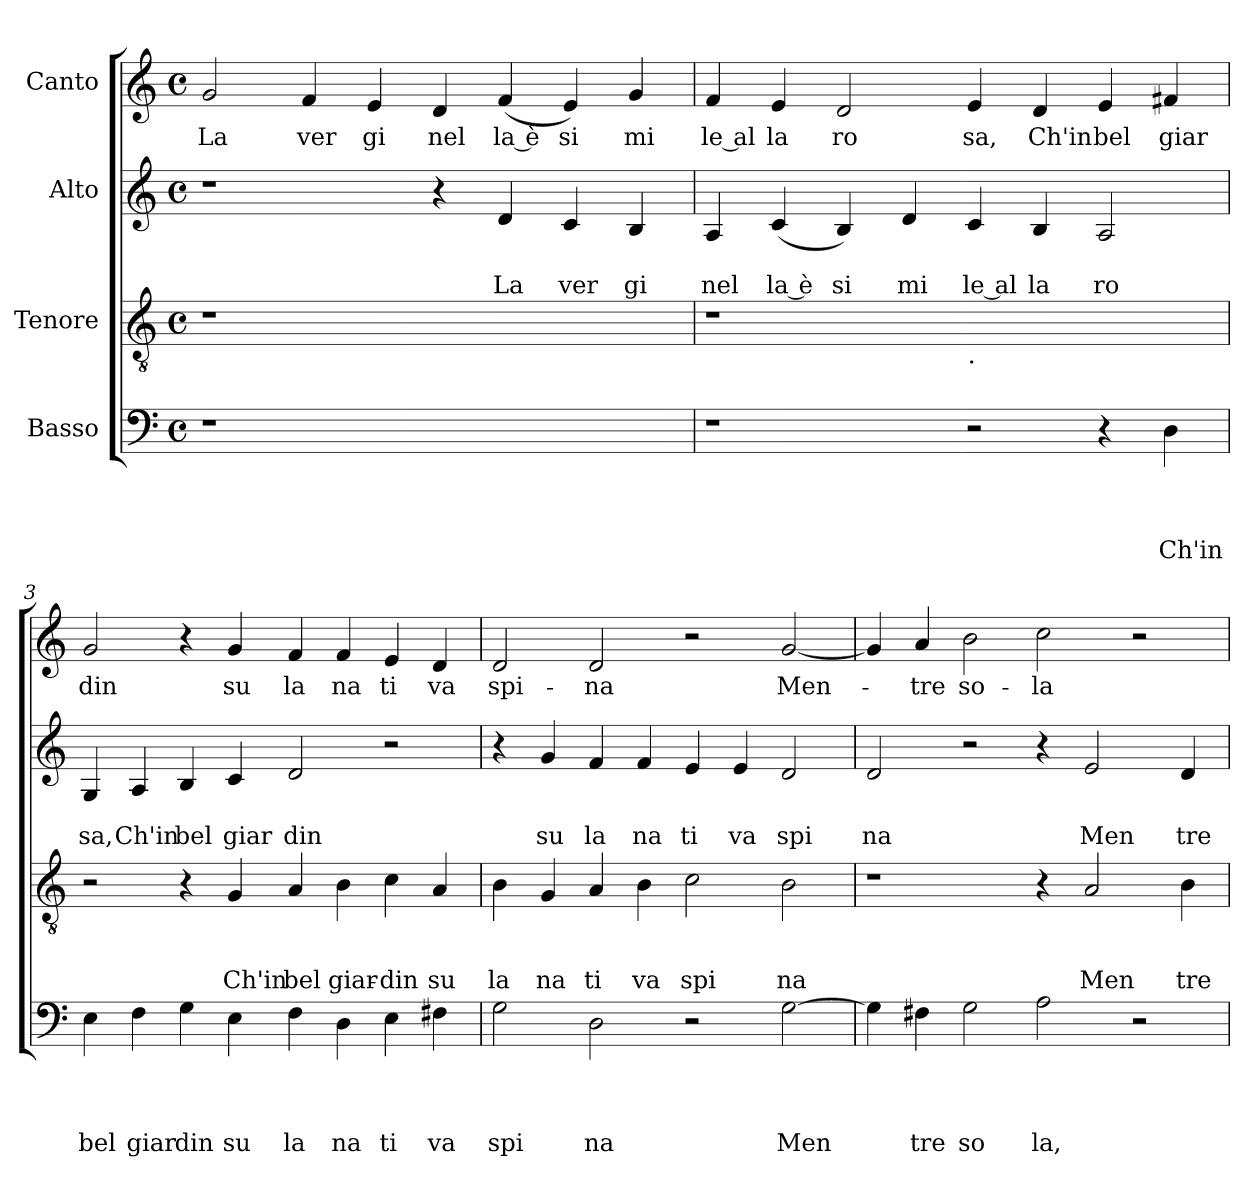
**kern	**text	**text	**text	**text	**kern	**text	**text	**text	**kern	**text	**text	**kern	**text
*part4	*part4	*part4	*part4	*part4	*part3	*part3	*part3	*part3	*part2	*part2	*part2	*part1	*part1
*staff4	*staff4	*staff4	*staff4	*staff4	*staff3	*staff3	*staff3	*staff3	*staff2	*staff2	*staff2	*staff1	*staff1
*I"Basso	*	*	*	*	*I"Tenore	*	*	*	*I"Alto	*	*	*I"Canto	*
*clefF4	*	*	*	*	*clefGv2	*	*	*	*clefG2	*	*	*clefG2	*
*k[]	*	*	*	*	*k[]	*	*	*	*k[]	*	*	*k[]	*
*C:	*	*	*	*	*C:	*	*	*	*C:	*	*	*C:	*
*M4/4	*	*	*	*	*M4/4	*	*	*	*M4/4	*	*	*M4/4	*
*met(c)	*	*	*	*	*met(c)	*	*	*	*met(c)	*	*	*met(c)	*
=1	=1	=1	=1	=1	=1	=1	=1	=1	=1	=1	=1	=1	=1
!	!	!	!	!	!	!	!	!	!	!	!	!	!LO:LY:b
1r	.	.	.	.	1r	.	.	.	1r	.	.	2g/	La
!	!	!	!	!	!	!	!	!	!	!	!	!	!LO:LY:b
.	.	.	.	.	.	.	.	.	.	.	.	4f/	ver
!	!	!	!	!	!	!	!	!	!	!	!	!	!LO:LY:b
.	.	.	.	.	.	.	.	.	.	.	.	4e/	gi
!	!	!	!	!	!	!	!	!	!	!	!	!	!LO:LY:b
1ryy	.	.	.	.	1ryy	.	.	.	4r	.	.	4d/	nel
!	!	!	!	!	!	!	!	!	!	!	!LO:LY:b	!	!LO:LY:b:rj
.	.	.	.	.	.	.	.	.	4d/	.	La	(<4f/	la è
!	!	!	!	!	!	!	!	!	!	!	!LO:LY:b	!	!LO:LY:b
.	.	.	.	.	.	.	.	.	4c/	.	ver	4e/)	si
!	!	!	!	!	!	!	!	!	!	!	!LO:LY:b	!	!LO:LY:b
.	.	.	.	.	.	.	.	.	4B/	.	gi	4g/	mi
=2	=2	=2	=2	=2	=2	=2	=2	=2	=2	=2	=2	=2	=2
!	!	!	!	!	!	!	!	!	!	!	!LO:LY:b	!	!LO:LY:b:rj
1r	.	.	.	.	1r	.	.	.	4A/	.	nel	4f/	le al
!	!	!	!	!	!	!	!	!	!	!	!LO:LY:b:rj	!	!LO:LY:b
.	.	.	.	.	.	.	.	.	(<4c/	.	la è	4e/	la
!	!	!	!	!	!	!	!	!	!	!	!LO:LY:b	!	!LO:LY:b
.	.	.	.	.	.	.	.	.	4B/)	.	si	2d/	ro
!	!	!	!	!	!	!	!	!	!	!	!LO:LY:b	!	!
.	.	.	.	.	.	.	.	.	4d/	.	mi	.	.
!	!	!	!	!	!LO:TX:b:t=.	!	!	!	!	!	!	!	!
!	!	!	!	!	!	!	!	!	!	!	!LO:LY:b:rj	!	!LO:LY:b
2r	.	.	.	.	1ryy	.	.	.	4c/	.	le al	4e/	sa,
!	!	!	!	!	!	!	!	!	!	!	!LO:LY:b	!	!LO:LY:b
.	.	.	.	.	.	.	.	.	4B/	.	la	4d/	Ch'in
!	!	!	!	!	!	!	!	!	!	!	!LO:LY:b	!	!LO:LY:b
4r	.	.	.	.	.	.	.	.	2A/	.	ro	4e/	bel
!	!	!	!	!LO:LY:b	!	!	!	!	!	!	!	!	!LO:LY:b
4D\	.	.	.	Ch'in	.	.	.	.	.	.	.	4f#X/	giar
=3	=3	=3	=3	=3	=3	=3	=3	=3	=3	=3	=3	=3	=3
!	!	!	!	!LO:LY:b	!	!	!	!	!	!	!LO:LY:b	!	!LO:LY:b
4E\	.	.	.	bel	2r	.	.	.	4G/	.	sa,	2g/	din
!	!	!	!	!LO:LY:b	!	!	!	!	!	!	!LO:LY:b	!	!
4F\	.	.	.	giar	.	.	.	.	4A/	.	Ch'in	.	.
!	!	!	!	!LO:LY:b	!	!	!	!	!	!	!LO:LY:b	!	!
4G\	.	.	.	din	4r	.	.	.	4B/	.	bel	4r	.
!	!	!	!	!LO:LY:b	!	!	!	!LO:LY:b	!	!	!LO:LY:b	!	!LO:LY:b
4E\	.	.	.	su	4G/	.	.	Ch'in	4c/	.	giar	4g/	su
!	!	!	!	!LO:LY:b	!	!	!	!LO:LY:b	!	!	!LO:LY:b	!	!LO:LY:b
4F\	.	.	.	la	4A/	.	.	bel	2d/	.	din	4f/	la
!	!	!	!	!LO:LY:b	!	!	!	!LO:LY:b	!	!	!	!	!LO:LY:b
4D\	.	.	.	na	4B\	.	.	giar-	.	.	.	4f/	na
!	!	!	!	!LO:LY:b	!	!	!	!LO:LY:b	!	!	!	!	!LO:LY:b
4E\	.	.	.	ti	4c\	.	.	-din	2r	.	.	4e/	ti
!	!	!	!	!LO:LY:b	!	!	!	!LO:LY:b	!	!	!	!	!LO:LY:b
4F#X\	.	.	.	va	4A/	.	.	su	.	.	.	4d/	va
!!LO:LB:g=z
=4	=4	=4	=4	=4	=4	=4	=4	=4	=4	=4	=4	=4	=4
!	!	!	!	!LO:LY:b	!	!	!	!LO:LY:b	!	!	!	!	!LO:LY:b
2G\	.	.	.	spi	4B\	.	.	la	4r	.	.	2d/	spi-
!	!	!	!	!	!	!	!	!LO:LY:b	!	!	!LO:LY:b	!	!
.	.	.	.	.	4G/	.	.	na	4g/	.	su	.	.
!	!	!	!	!LO:LY:b	!	!	!	!LO:LY:b	!	!	!LO:LY:b	!	!LO:LY:b
2D\	.	.	.	na	4A/	.	.	ti	4f/	.	la	2d/	-na
!	!	!	!	!	!	!	!	!LO:LY:b	!	!	!LO:LY:b	!	!
.	.	.	.	.	4B\	.	.	va	4f/	.	na	.	.
!	!	!	!	!	!	!	!	!LO:LY:b	!	!	!LO:LY:b	!	!
2r	.	.	.	.	2c\	.	.	spi	4e/	.	ti	2r	.
!	!	!	!	!	!	!	!	!	!	!	!LO:LY:b	!	!
.	.	.	.	.	.	.	.	.	4e/	.	va	.	.
!	!	!	!	!LO:LY:b	!	!	!	!LO:LY:b	!	!	!LO:LY:b	!	!LO:LY:b
[>2G\	.	.	.	Men	2B\	.	.	na	2d/	.	spi	[<2g/	Men-
=5	=5	=5	=5	=5	=5	=5	=5	=5	=5	=5	=5	=5	=5
!	!	!	!	!	!	!	!	!	!	!	!LO:LY:b	!	!
4G\]	.	.	.	.	1r	.	.	.	2d/	.	na	4g</]	.
!	!	!	!	!LO:LY:b	!	!	!	!	!	!	!	!	!LO:LY:b
4F#X\	.	.	.	tre	.	.	.	.	.	.	.	4a/	-tre
!	!	!	!	!LO:LY:b	!	!	!	!	!	!	!	!	!LO:LY:b
2G\	.	.	.	so	.	.	.	.	2r	.	.	2b\	so-
!	!	!	!	!LO:LY:b	!	!	!	!	!	!	!	!	!LO:LY:b
2A\	.	.	.	la,	4r	.	.	.	4r	.	.	2cc\	-la
!	!	!	!	!	!	!	!	!LO:LY:b	!	!	!LO:LY:b	!	!
.	.	.	.	.	2A/	.	.	Men	2e/	.	Men	.	.
2r	.	.	.	.	.	.	.	.	.	.	.	2r	.
!	!	!	!	!	!	!	!	!LO:LY:b	!	!	!LO:LY:b	!	!
.	.	.	.	.	4B\	.	.	tre	4d/	.	tre	.	.
=	=	=	=	=	=	=	=	=	=	=	=	=	=
*-	*-	*-	*-	*-	*-	*-	*-	*-	*-	*-	*-	*-	*-
